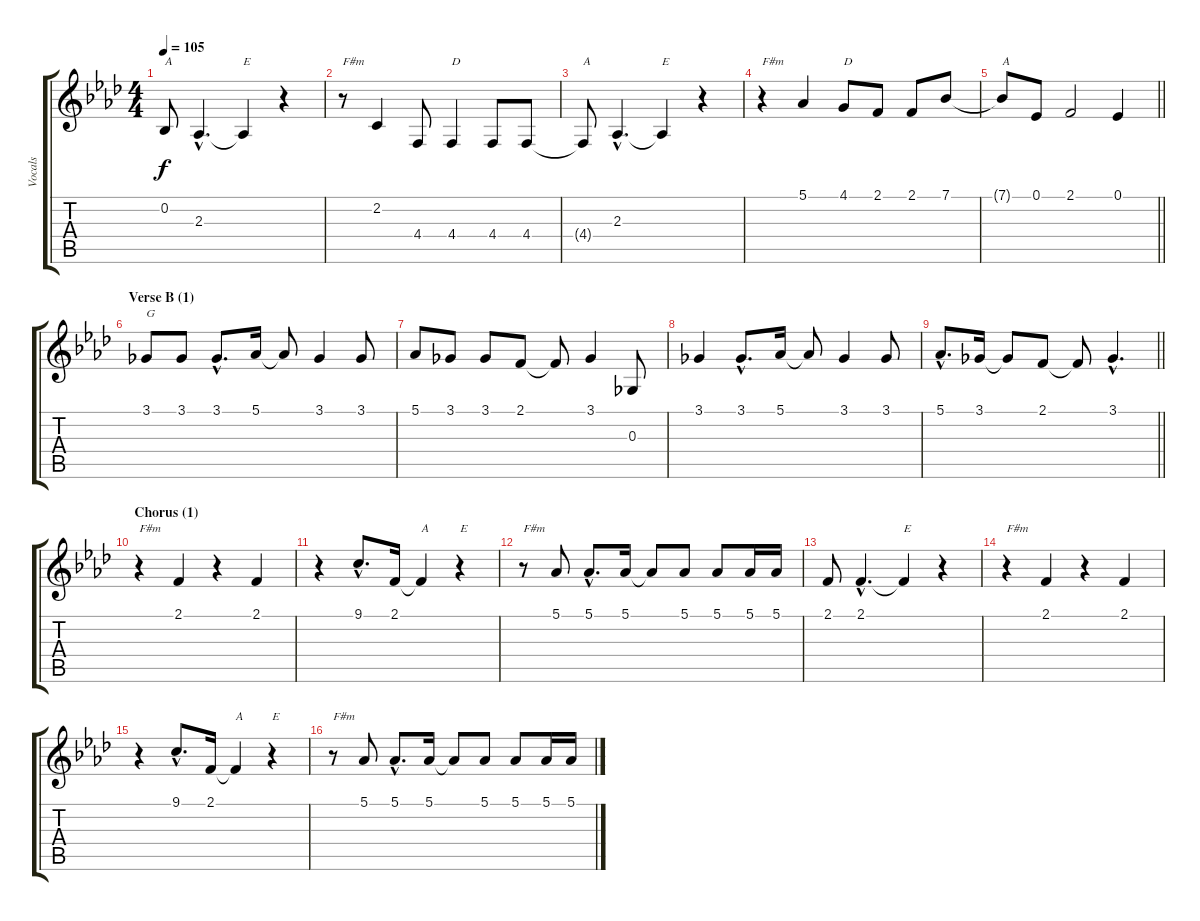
\track ("Vocals" "Vocals") {instrument sopranosax}
\staff {score tabs}
\tuning (Eb4 Bb3 Gb3 Db3 Ab2 Eb2) {hide}
\ts (4 4)
\tempo 105
\clef g2
\ks fminor
0.2.8{txt "A" dy f} 2.3{hac}.4{d} 2.3{t}.4{txt "E"} r.4 |
r.8{txt "F#m"} 2.2.4 4.4.8 4.4.4{txt "D"} 4.4.8 4.4.8 |
4.4{t}.8{txt "A"} 2.3{hac}.4{d} 2.3{t}.4{txt "E"} r.4 |
r.4{txt "F#m"} 5.1.4 4.1.8{txt "D"} 2.1.8 2.1.8 7.1.8 |
\barLineRight lightlight
7.1{t}.8{txt "A"} 0.1.8 2.1.2 0.1.4 |
\section ("" "Verse B (1)")
3.1.8{txt "G"} 3.1.8 3.1{hac}.8{d} 5.1.16 5.1{t}.8 3.1.4 3.1.8 |
5.1.8 3.1.8 3.1.8 2.1.8 2.1{t}.8 3.1.4 0.3.8 |
3.1.4 3.1{hac}.8{d} 5.1.16 5.1{t}.8 3.1.4 3.1.8 |
\barLineRight lightlight
5.1{hac}.8{d} 3.1.16 3.1{t}.8 2.1.8 2.1{t}.8 3.1{hac}.4{d} |
\section ("" "Chorus (1)")
r.4{txt "F#m"} 2.1.4 r.4 2.1.4 |
r.4 9.1{hac}.8{d} 2.1.16 2.1{t}.4{txt "A"} r.4{txt "E"} |
r.8{txt "F#m"} 5.1.8 5.1{hac}.8{d} 5.1.16 5.1{t}.8 5.1.8 5.1.8 5.1.16 5.1.16 |
2.1.8 2.1{hac}.4{d} 2.1{t}.4{txt "E"} r.4 |
r.4{txt "F#m"} 2.1.4 r.4 2.1.4 |
r.4 9.1{hac}.8{d} 2.1.16 2.1{t}.4{txt "A"} r.4{txt "E"} |
r.8{txt "F#m"} 5.1.8 5.1{hac}.8{d} 5.1.16 5.1{t}.8 5.1.8 5.1.8 5.1.16 5.1.16
